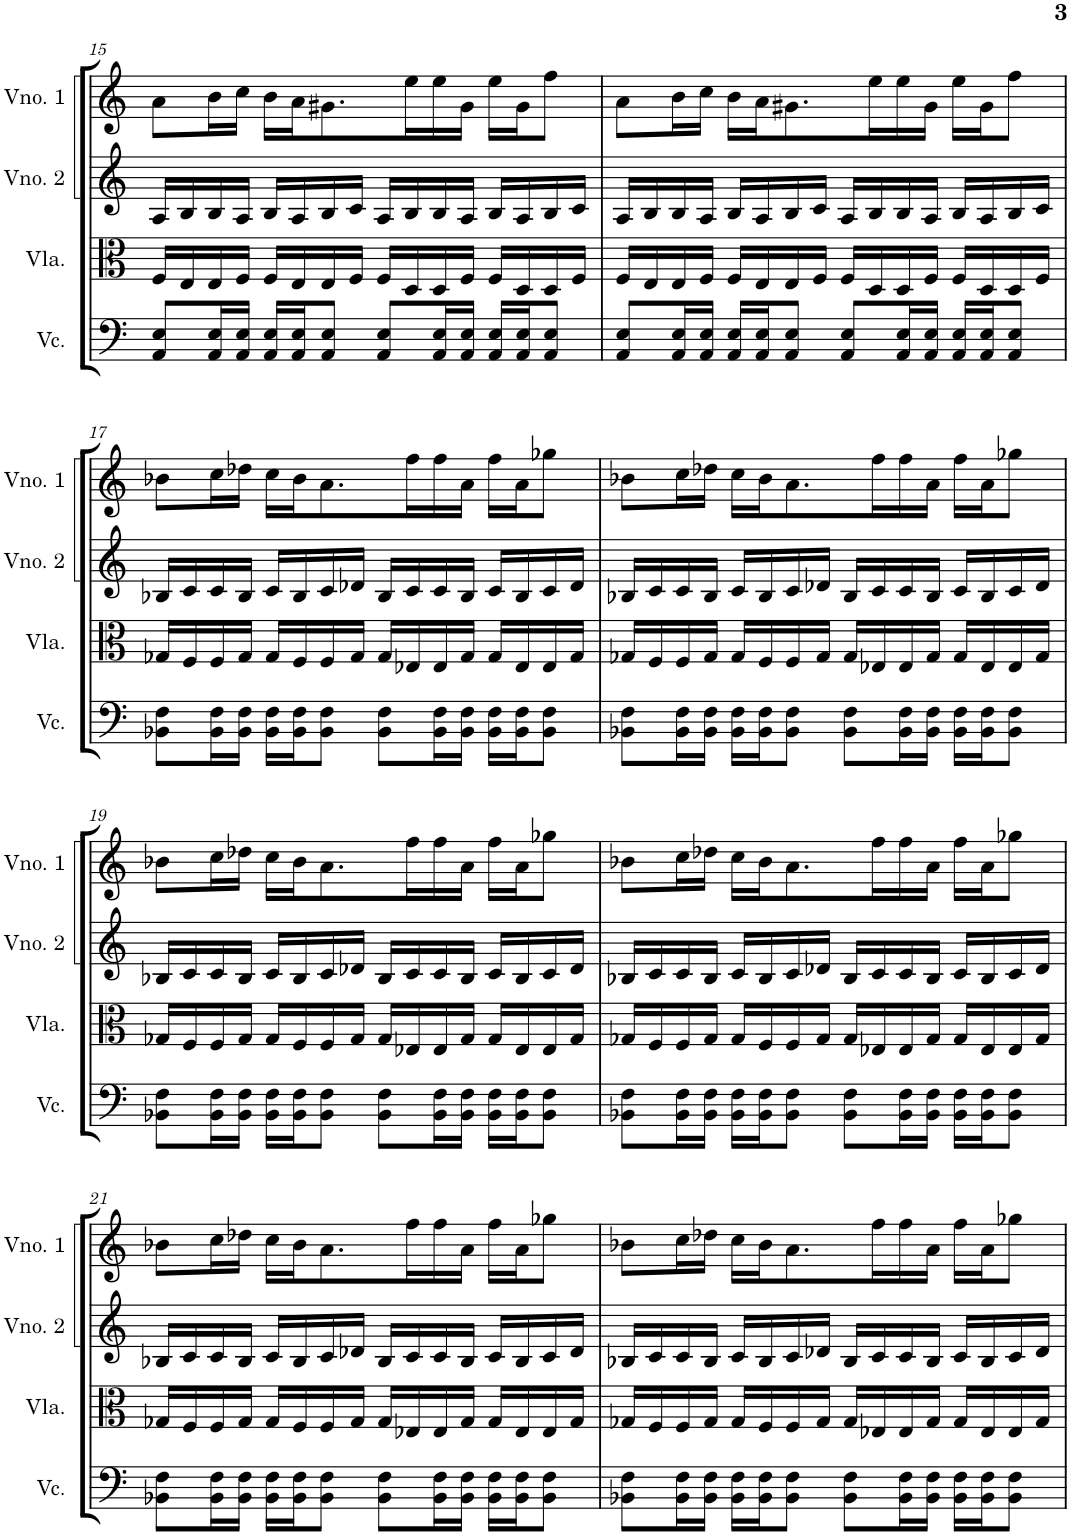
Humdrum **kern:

**kern	**kern	**kern	**kern
*part4	*part3	*part2	*part1
*staff4	*staff3	*staff2	*staff1
*I"Violoncelo	*I"Viola	*I"Violino 2	*I"Violino 1
*I'Vc.	*I'Vla.	*I'Vno. 2	*I'Vno. 1
!!LO:PB:g=z
*clefF4	*clefC3	*clefG2	*clefG2
*k[]	*k[]	*k[]	*k[]
*M4/4	*M4/4	*M4/4	*M4/4
=15	=15	=15	=15
8AA/ 8E/L	16F/LL	16A/LL	8a\L
.	16E/	16B/	.
16AA/ 16E/L	16E/	16B/	16b\L
16AA/ 16E/JJ	16F/JJ	16A/JJ	16cc\JJ
16AA/ 16E/LL	16F/LL	16B/LL	16b\LL
16AA/ 16E/J	16E/	16A/	16a\J
8AA/ 8E/J	16E/	16B/	8.g#X\
.	16F/JJ	16c/JJ	.
8AA/ 8E/L	16F/LL	16A/LL	.
.	16D/	16B/	16ee\L
16AA/ 16E/L	16D/	16B/	16ee\
16AA/ 16E/JJ	16F/JJ	16A/JJ	16g#\JJ
16AA/ 16E/LL	16F/LL	16B/LL	16ee\LL
16AA/ 16E/J	16D/	16A/	16g#\J
8AA/ 8E/J	16D/	16B/	8ff\J
.	16F/JJ	16c/JJ	.
=16	=16	=16	=16
8AA/ 8E/L	16F/LL	16A/LL	8a\L
.	16E/	16B/	.
16AA/ 16E/L	16E/	16B/	16b\L
16AA/ 16E/JJ	16F/JJ	16A/JJ	16cc\JJ
16AA/ 16E/LL	16F/LL	16B/LL	16b\LL
16AA/ 16E/J	16E/	16A/	16a\J
8AA/ 8E/J	16E/	16B/	8.g#X\
.	16F/JJ	16c/JJ	.
8AA/ 8E/L	16F/LL	16A/LL	.
.	16D/	16B/	16ee\L
16AA/ 16E/L	16D/	16B/	16ee\
16AA/ 16E/JJ	16F/JJ	16A/JJ	16g#\JJ
16AA/ 16E/LL	16F/LL	16B/LL	16ee\LL
16AA/ 16E/J	16D/	16A/	16g#\J
8AA/ 8E/J	16D/	16B/	8ff\J
.	16F/JJ	16c/JJ	.
!!LO:LB:g=z
=17	=17	=17	=17
8BB-X\ 8F\L	16G-X/LL	16B-X/LL	8b-X\L
.	16F/	16c/	.
16BB-\ 16F\L	16F/	16c/	16cc\L
16BB-\ 16F\JJ	16G-/JJ	16B-/JJ	16dd-X\JJ
16BB-\ 16F\LL	16G-/LL	16c/LL	16cc\LL
16BB-\ 16F\J	16F/	16B-/	16b-\J
8BB-\ 8F\J	16F/	16c/	8.a\
.	16G-/JJ	16d-X/JJ	.
8BB-\ 8F\L	16G-/LL	16B-/LL	.
.	16E-X/	16c/	16ff\L
16BB-\ 16F\L	16E-/	16c/	16ff\
16BB-\ 16F\JJ	16G-/JJ	16B-/JJ	16a\JJ
16BB-\ 16F\LL	16G-/LL	16c/LL	16ff\LL
16BB-\ 16F\J	16E-/	16B-/	16a\J
8BB-\ 8F\J	16E-/	16c/	8gg-X\J
.	16G-/JJ	16d-/JJ	.
=18	=18	=18	=18
8BB-X\ 8F\L	16G-X/LL	16B-X/LL	8b-X\L
.	16F/	16c/	.
16BB-\ 16F\L	16F/	16c/	16cc\L
16BB-\ 16F\JJ	16G-/JJ	16B-/JJ	16dd-X\JJ
16BB-\ 16F\LL	16G-/LL	16c/LL	16cc\LL
16BB-\ 16F\J	16F/	16B-/	16b-\J
8BB-\ 8F\J	16F/	16c/	8.a\
.	16G-/JJ	16d-X/JJ	.
8BB-\ 8F\L	16G-/LL	16B-/LL	.
.	16E-X/	16c/	16ff\L
16BB-\ 16F\L	16E-/	16c/	16ff\
16BB-\ 16F\JJ	16G-/JJ	16B-/JJ	16a\JJ
16BB-\ 16F\LL	16G-/LL	16c/LL	16ff\LL
16BB-\ 16F\J	16E-/	16B-/	16a\J
8BB-\ 8F\J	16E-/	16c/	8gg-X\J
.	16G-/JJ	16d-/JJ	.
!!LO:LB:g=z
=19	=19	=19	=19
8BB-X\ 8F\L	16G-X/LL	16B-X/LL	8b-X\L
.	16F/	16c/	.
16BB-\ 16F\L	16F/	16c/	16cc\L
16BB-\ 16F\JJ	16G-/JJ	16B-/JJ	16dd-X\JJ
16BB-\ 16F\LL	16G-/LL	16c/LL	16cc\LL
16BB-\ 16F\J	16F/	16B-/	16b-\J
8BB-\ 8F\J	16F/	16c/	8.a\
.	16G-/JJ	16d-X/JJ	.
8BB-\ 8F\L	16G-/LL	16B-/LL	.
.	16E-X/	16c/	16ff\L
16BB-\ 16F\L	16E-/	16c/	16ff\
16BB-\ 16F\JJ	16G-/JJ	16B-/JJ	16a\JJ
16BB-\ 16F\LL	16G-/LL	16c/LL	16ff\LL
16BB-\ 16F\J	16E-/	16B-/	16a\J
8BB-\ 8F\J	16E-/	16c/	8gg-X\J
.	16G-/JJ	16d-/JJ	.
=20	=20	=20	=20
8BB-X\ 8F\L	16G-X/LL	16B-X/LL	8b-X\L
.	16F/	16c/	.
16BB-\ 16F\L	16F/	16c/	16cc\L
16BB-\ 16F\JJ	16G-/JJ	16B-/JJ	16dd-X\JJ
16BB-\ 16F\LL	16G-/LL	16c/LL	16cc\LL
16BB-\ 16F\J	16F/	16B-/	16b-\J
8BB-\ 8F\J	16F/	16c/	8.a\
.	16G-/JJ	16d-X/JJ	.
8BB-\ 8F\L	16G-/LL	16B-/LL	.
.	16E-X/	16c/	16ff\L
16BB-\ 16F\L	16E-/	16c/	16ff\
16BB-\ 16F\JJ	16G-/JJ	16B-/JJ	16a\JJ
16BB-\ 16F\LL	16G-/LL	16c/LL	16ff\LL
16BB-\ 16F\J	16E-/	16B-/	16a\J
8BB-\ 8F\J	16E-/	16c/	8gg-X\J
.	16G-/JJ	16d-/JJ	.
!!LO:LB:g=z
=21	=21	=21	=21
8BB-X\ 8F\L	16G-X/LL	16B-X/LL	8b-X\L
.	16F/	16c/	.
16BB-\ 16F\L	16F/	16c/	16cc\L
16BB-\ 16F\JJ	16G-/JJ	16B-/JJ	16dd-X\JJ
16BB-\ 16F\LL	16G-/LL	16c/LL	16cc\LL
16BB-\ 16F\J	16F/	16B-/	16b-\J
8BB-\ 8F\J	16F/	16c/	8.a\
.	16G-/JJ	16d-X/JJ	.
8BB-\ 8F\L	16G-/LL	16B-/LL	.
.	16E-X/	16c/	16ff\L
16BB-\ 16F\L	16E-/	16c/	16ff\
16BB-\ 16F\JJ	16G-/JJ	16B-/JJ	16a\JJ
16BB-\ 16F\LL	16G-/LL	16c/LL	16ff\LL
16BB-\ 16F\J	16E-/	16B-/	16a\J
8BB-\ 8F\J	16E-/	16c/	8gg-X\J
.	16G-/JJ	16d-/JJ	.
=22	=22	=22	=22
8BB-X\ 8F\L	16G-X/LL	16B-X/LL	8b-X\L
.	16F/	16c/	.
16BB-\ 16F\L	16F/	16c/	16cc\L
16BB-\ 16F\JJ	16G-/JJ	16B-/JJ	16dd-X\JJ
16BB-\ 16F\LL	16G-/LL	16c/LL	16cc\LL
16BB-\ 16F\J	16F/	16B-/	16b-\J
8BB-\ 8F\J	16F/	16c/	8.a\
.	16G-/JJ	16d-X/JJ	.
8BB-\ 8F\L	16G-/LL	16B-/LL	.
.	16E-X/	16c/	16ff\L
16BB-\ 16F\L	16E-/	16c/	16ff\
16BB-\ 16F\JJ	16G-/JJ	16B-/JJ	16a\JJ
16BB-\ 16F\LL	16G-/LL	16c/LL	16ff\LL
16BB-\ 16F\J	16E-/	16B-/	16a\J
8BB-\ 8F\J	16E-/	16c/	8gg-X\J
.	16G-/JJ	16d-/JJ	.
=	=	=	=
*-	*-	*-	*-
